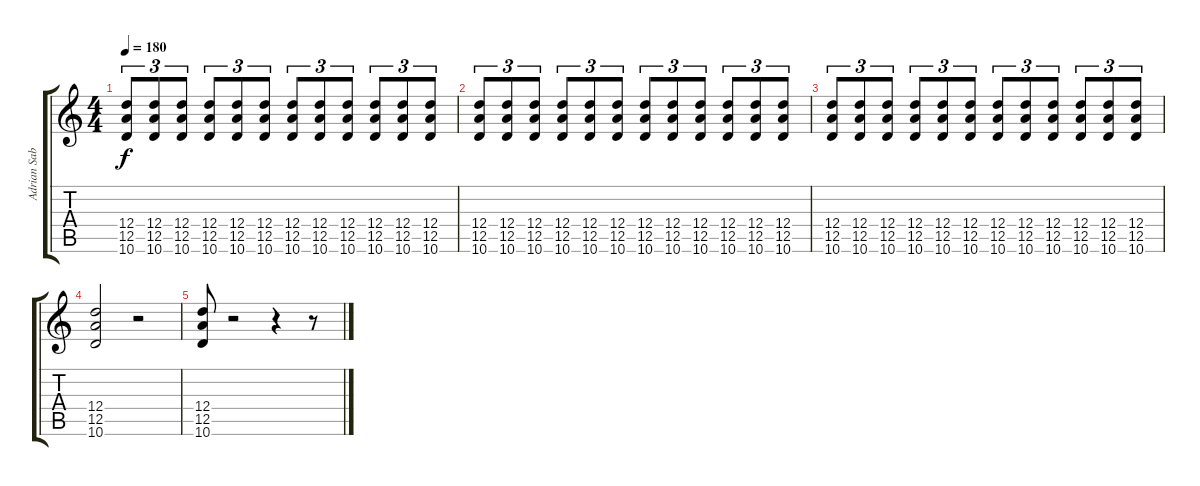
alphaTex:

\track ("Adrian Sabbath" "Adrian Sab") {instrument distortionguitar}
\staff {score tabs}
\tuning (E4 B3 G3 D3 A2 E2) {hide}
\ts (4 4)
\tempo 180
\clef g2
\ks c
(12.4 12.5 10.6).8{tu (3 2) dy f} (12.4 12.5 10.6).8{tu (3 2)} (12.4 12.5 10.6).8{tu (3 2)} (12.4 12.5 10.6).8{tu (3 2)} (12.4 12.5 10.6).8{tu (3 2)} (12.4 12.5 10.6).8{tu (3 2)} (12.4 12.5 10.6).8{tu (3 2)} (12.4 12.5 10.6).8{tu (3 2)} (12.4 12.5 10.6).8{tu (3 2)} (12.4 12.5 10.6).8{tu (3 2)} (12.4 12.5 10.6).8{tu (3 2)} (12.4 12.5 10.6).8{tu (3 2)} |
(12.4 12.5 10.6).8{tu (3 2)} (12.4 12.5 10.6).8{tu (3 2)} (12.4 12.5 10.6).8{tu (3 2)} (12.4 12.5 10.6).8{tu (3 2)} (12.4 12.5 10.6).8{tu (3 2)} (12.4 12.5 10.6).8{tu (3 2)} (12.4 12.5 10.6).8{tu (3 2)} (12.4 12.5 10.6).8{tu (3 2)} (12.4 12.5 10.6).8{tu (3 2)} (12.4 12.5 10.6).8{tu (3 2)} (12.4 12.5 10.6).8{tu (3 2)} (12.4 12.5 10.6).8{tu (3 2)} |
(12.4 12.5 10.6).8{tu (3 2)} (12.4 12.5 10.6).8{tu (3 2)} (12.4 12.5 10.6).8{tu (3 2)} (12.4 12.5 10.6).8{tu (3 2)} (12.4 12.5 10.6).8{tu (3 2)} (12.4 12.5 10.6).8{tu (3 2)} (12.4 12.5 10.6).8{tu (3 2)} (12.4 12.5 10.6).8{tu (3 2)} (12.4 12.5 10.6).8{tu (3 2)} (12.4 12.5 10.6).8{tu (3 2)} (12.4 12.5 10.6).8{tu (3 2)} (12.4 12.5 10.6).8{tu (3 2)} |
(12.4 12.5 10.6).2 r.2 |
(12.4 12.5 10.6).8 r.2 r.4 r.8
